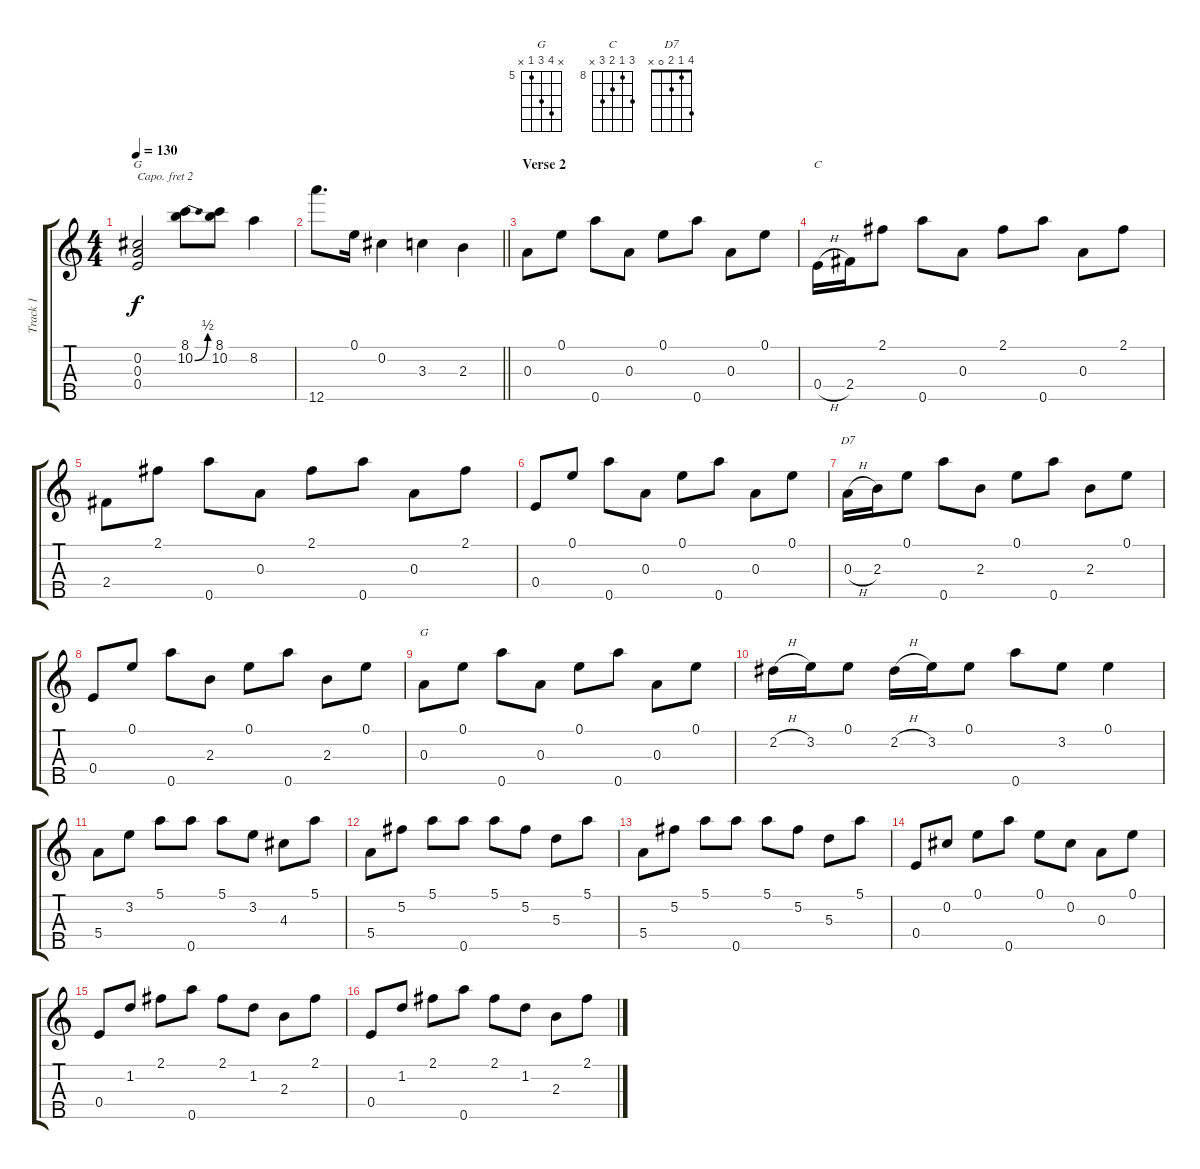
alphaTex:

\track ("Track 1" "Track 1") {instrument banjo}
\staff {score tabs}
\capo 2
\tuning (D4 B3 G3 D3 G4) {hide}
\displaytranspose 12
\chord ("G" 0 0 0 0 0)
\chord ("C" 10 8 9 10 x) {firstfret 8}
\chord ("D7" 4 1 2 0 x)
\chord ("G" x 8 7 5 x) {firstfret 5}
\ts (4 4)
\tempo 130
\clef g2
\ks c
(0.2 0.3 0.4).2{ch "G" dy f} (8.1 10.2{be (bend 0 0 60 2)}).8 (8.1 10.2).8 8.2.4 |
\barLineRight lightlight
12.5.8{d} 0.1.16 0.2.4 3.3.4 2.3.4 |
\section ("" "Verse 2")
0.3.8 0.1.8 0.5.8 0.3.8 0.1.8 0.5.8 0.3.8 0.1.8 |
0.4{h}.16{ch "C"} 2.4.16 2.1.8 0.5.8 0.3.8 2.1.8 0.5.8 0.3.8 2.1.8 |
2.4.8 2.1.8 0.5.8 0.3.8 2.1.8 0.5.8 0.3.8 2.1.8 |
0.4.8 0.1.8 0.5.8 0.3.8 0.1.8 0.5.8 0.3.8 0.1.8 |
0.3{h}.16{ch "D7"} 2.3.16 0.1.8 0.5.8 2.3.8 0.1.8 0.5.8 2.3.8 0.1.8 |
0.4.8 0.1.8 0.5.8 2.3.8 0.1.8 0.5.8 2.3.8 0.1.8 |
0.3.8{ch "G"} 0.1.8 0.5.8 0.3.8 0.1.8 0.5.8 0.3.8 0.1.8 |
2.2{h}.16 3.2.16 0.1.8 2.2{h}.16 3.2.16 0.1.8 0.5.8 3.2.8 0.1.4 |
5.4.8 3.2.8 5.1.8 0.5.8 5.1.8 3.2.8 4.3.8 5.1.8 |
5.4.8 5.2.8 5.1.8 0.5.8 5.1.8 5.2.8 5.3.8 5.1.8 |
5.4.8 5.2.8 5.1.8 0.5.8 5.1.8 5.2.8 5.3.8 5.1.8 |
0.4.8 0.2.8 0.1.8 0.5.8 0.1.8 0.2.8 0.3.8 0.1.8 |
0.4.8 1.2.8 2.1.8 0.5.8 2.1.8 1.2.8 2.3.8 2.1.8 |
0.4.8 1.2.8 2.1.8 0.5.8 2.1.8 1.2.8 2.3.8 2.1.8
